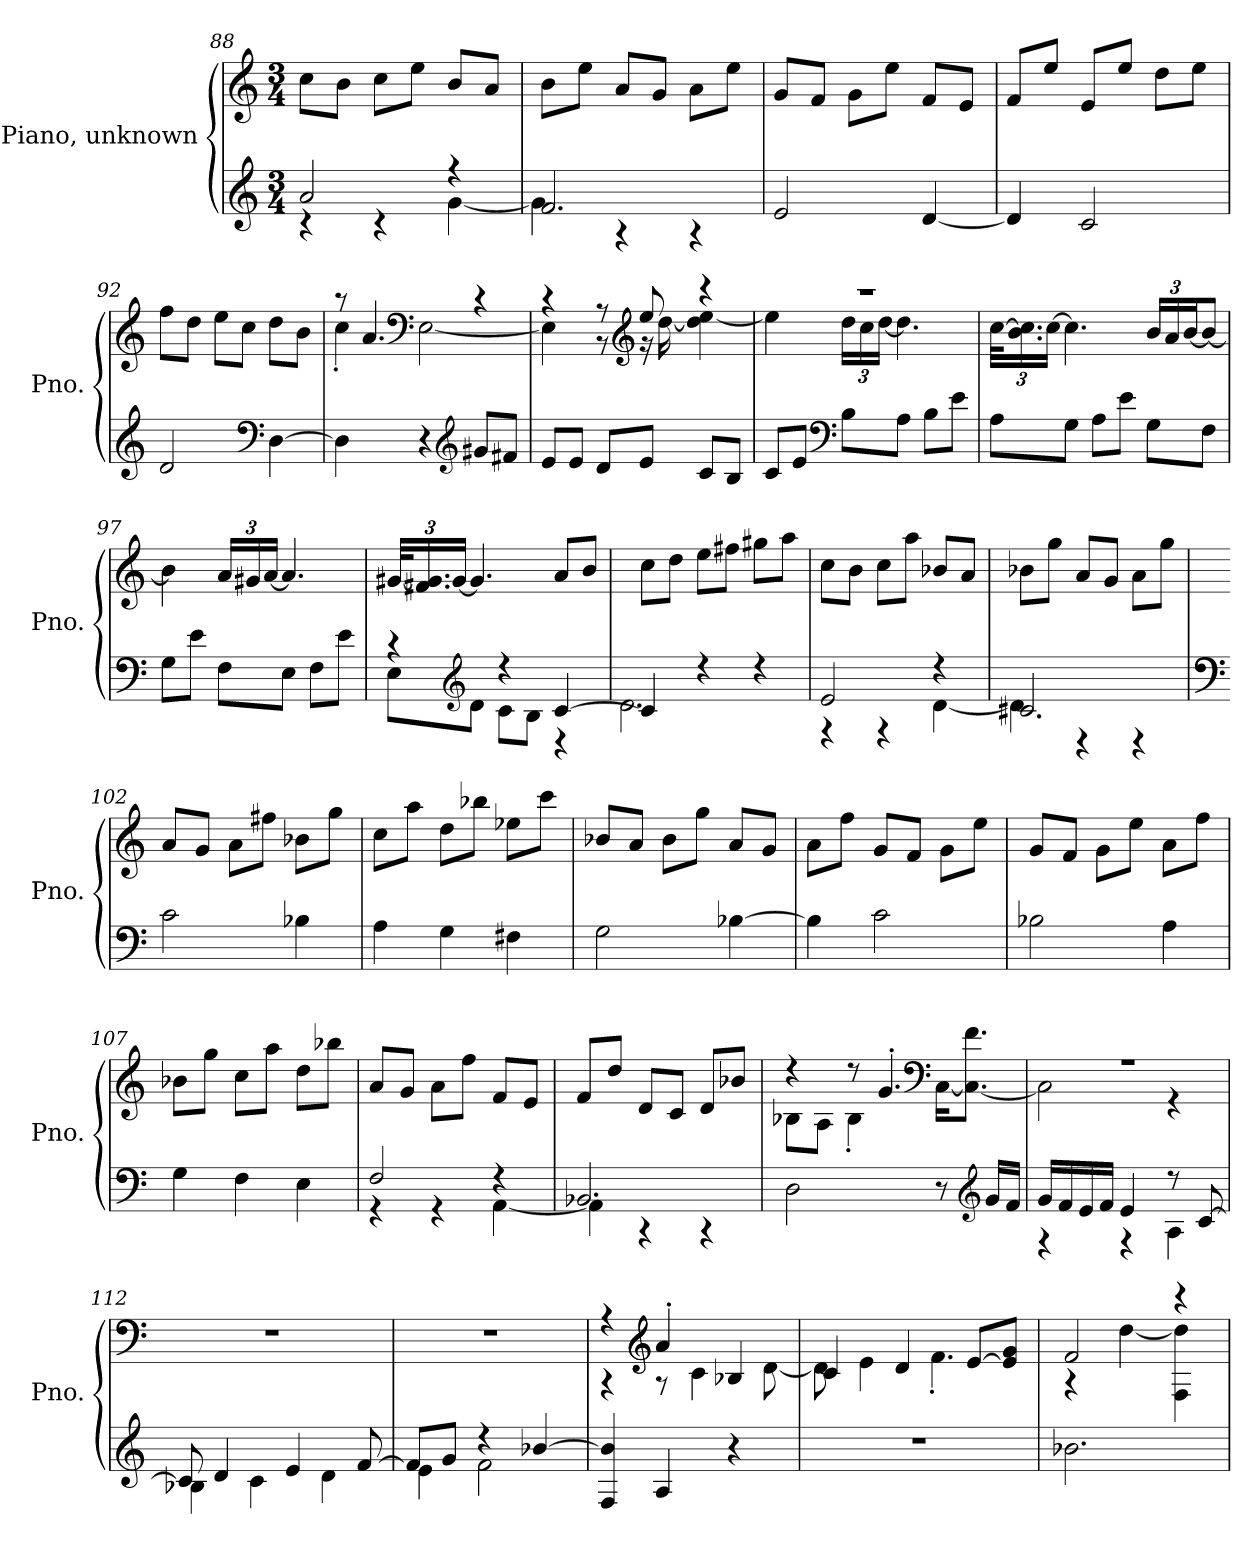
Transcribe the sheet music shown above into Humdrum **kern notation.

**kern	**kern
*part1	*part1
*staff2	*staff1
*I"Piano, unknown	*
*I'Pno.	*
*clefG2	*clefG2
*k[]	*k[]
*M3/4	*M3/4
=88	=88
*^	*
2a/	4r	8cc\L
.	.	8b\J
.	4r	8cc\L
.	.	8ee\J
4r	[4g\	8b/L
.	.	8a/J
=89	=89	=89
2.f/	4g\]	8b\L
.	.	8ee\J
.	4r	8a/L
.	.	8g/J
.	4r	8a\L
.	.	8ee\J
*v	*v	*
=90	=90
2e/	8g/L
.	8f/J
.	8g\L
.	8ee\J
[4d/	8f/L
.	8e/J
=91	=91
4d/]	8f/L
.	8ee/J
2c/	8e/L
.	8ee/J
.	8dd\L
.	8ee\J
!!LO:LB:g=z
=92	=92
2d/	8ff\L
.	8dd\J
.	8ee\L
.	8cc\J
*clefF4	*
[4D\	8dd\L
.	8b\J
=93	=93
*	*^
4D\]	8r	4cc'\
.	4.a/	.
*	*clefF4	*
4r	.	[2E\
*clefG2	*	*
8g#X/L	4r	.
8f#X/J	.	.
=94	=94	=94
8e/L	4r	4E\]
8e/J	.	.
8d/L	8r	8r
*	*clefG2	*
8e/J	8ee/	16r
.	.	[16dd\
8c/L	4r	4dd\] [4ee\
8B/J	.	.
=95	=95	=95
8c/L	2.r	4ee\]
8e/J	.	.
*clefF4	*	*
*	*	*Xbrackettup
8B\L	.	24dd\LL
.	.	24cc\
.	.	[24dd\JJ
8A\J	.	4.dd\]
8B\L	.	.
8e\J	.	.
*	*v	*v
!!LO:LB:g=z
=96	=96
8A\L	[48cc\KLL
.	24.b\ 24.cc\]
.	[24cc\JJ
8G\J	4.cc\]
8A\L	.
8e\J	.
8G\L	24b/LL
.	24a/
.	[24b/J
8F\J	8b/J_
=97	=97
8G\L	4b\]
8e\J	.
8F\L	24a/LL
.	24g#X/
.	[24a/JJ
8E\J	4.a/]
8F\L	.
8e\J	.
=98	=98
*^	*
4r	8E\L	[48g#X/KLL
.	.	24.f#X/ 24.g#/]
.	.	[24g#/JJ
*clefG2	*	*
.	8d\J	4.g#/]
4r	8c\L	.
.	8B\J	.
[4c/	4r	8a/L
.	.	8b/J
=99	=99	=99
4c/]	2.d\	8cc\L
.	.	8dd\J
4r	.	8ee\L
.	.	8ff#X\J
4r	.	8gg#X\L
.	.	8aa\J
!!LO:PB:g=z
=100	=100	=100
2e/	4r	8cc\L
.	.	8b\J
.	4r	8cc\L
.	.	8aa\J
4r	[4d\	8b-X/L
.	.	8a/J
=101	=101	=101
2.c#X/	4d\]	8b-X\L
.	.	8gg\J
.	4r	8a/L
.	.	8g/J
.	4r	8a\L
.	.	8gg\J
*v	*v	*
=102	=102
*clefF4	*
2c\	8a/L
.	8g/J
.	8a\L
.	8ff#X\J
4B-X\	8b-X\L
.	8gg\J
=103	=103
4A\	8cc\L
.	8aa\J
4G\	8dd\L
.	8bb-X\J
4F#X\	8ee-X\L
.	8ccc\J
=104	=104
2G\	8b-X/L
.	8a/J
.	8b-\L
.	8gg\J
[4B-X\	8a/L
.	8g/J
=105	=105
4B-\]	8a\L
.	8ff\J
2c\	8g/L
.	8f/J
.	8g\L
.	8ee\J
!!LO:LB:g=z
=106	=106
2B-X\	8g/L
.	8f/J
.	8g\L
.	8ee\J
4A\	8a\L
.	8ff\J
=107	=107
4G\	8b-X\L
.	8gg\J
4F\	8cc\L
.	8aa\J
4E\	8dd\L
.	8bb-X\J
=108	=108
*^	*
2F/	4r	8a/L
.	.	8g/J
.	4r	8a\L
.	.	8ff\J
4r	[4AA\	8f/L
.	.	8e/J
=109	=109	=109
2.BB-X/	4AA\]	8f/L
.	.	8dd/J
.	4r	8d/L
.	.	8c/J
.	4r	8d/L
.	.	8b-X/J
*v	*v	*
=110	=110
*	*^
2D\	4r	8B-X\L
.	.	8A\J
.	8r	4B-'\
.	4.g'/	.
*	*clefF4	*
8r	.	[16C\KL
.	.	8.C\_ 8.f\J
*clefG2	*	*
16g/LL	.	.
16f/JJ	.	.
!!LO:LB:g=z	!!
=111	=111	=111
*^	*	*
16g/LL	4r	2.r	2C\]
16f/	.	.	.
16e/	.	.	.
16f/JJ	.	.	.
4e/	4r	.	.
8r	4A\	.	4r
[8c/	.	.	.
*	*	*v	*v
=112	=112	=112
8c/]	4B-X\	2.r
4d/	.	.
.	4c\	.
4e/	.	.
.	4d\	.
[8f/	.	.
=113	=113	=113
8f/L]	4e\	2.r
8g/J	.	.
4r	2f\	.
[4b-X/	.	.
*v	*v	*
=114	=114
*	*^
4F/ 4b-/]	4r	4r
*	*clefG2	*
4A/	4a'/	8r
.	.	4c\
4r	4B-X/	.
.	.	[8d\
=115	=115	=115
2.r	4c/	8d\]
.	.	4e\
.	4d/	.
.	.	4.f'\
.	[8e/L	.
.	8e/] 8g/J	.
=116	=116	=116
2.b-X\	2f/	4r
.	.	[4dd\
.	4r	4F\ 4dd\]
*	*v	*v
=	=
*-	*-
